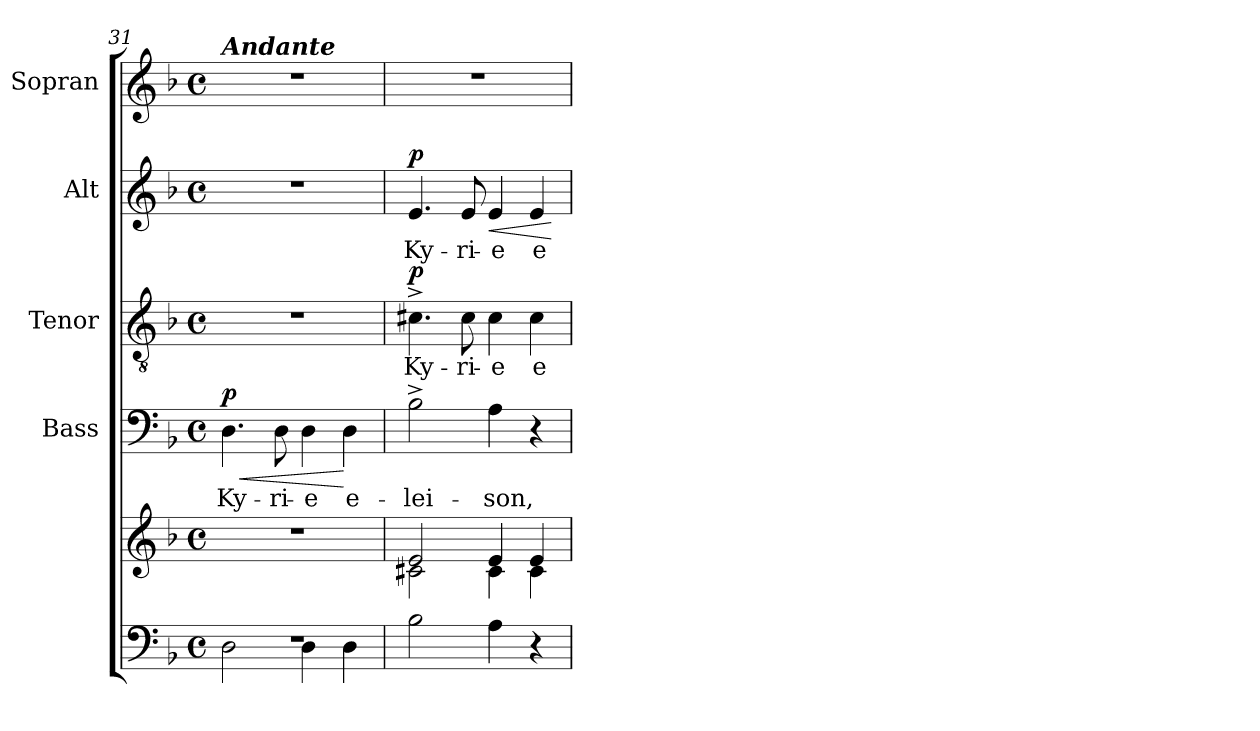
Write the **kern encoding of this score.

**kern	**kern	**kern	**text	**dynam	**kern	**text	**dynam	**kern	**text	**dynam	**kern
*part5	*part5	*part4	*part4	*part4	*part3	*part3	*part3	*part2	*part2	*part2	*part1
*staff6	*staff5	*staff4	*staff4	*staff4	*staff3	*staff3	*staff3	*staff2	*staff2	*staff2	*staff1
*	*	*I"Bass	*	*	*I"Tenor	*	*	*I"Alt	*	*	*I"Sopran
*	*	*I'B.	*	*	*I'T.	*	*	*I'A.	*	*	*I'S.
*clefF4	*clefG2	*clefF4	*	*	*clefGv2	*	*	*clefG2	*	*	*clefG2
*k[b-]	*k[b-]	*k[b-]	*	*	*k[b-]	*	*	*k[b-]	*	*	*k[b-]
*F:	*F:	*F:	*	*	*F:	*	*	*F:	*	*	*F:
*M4/4	*M4/4	*M4/4	*	*	*M4/4	*	*	*M4/4	*	*	*M4/4
*met(c)	*met(c)	*met(c)	*	*	*met(c)	*	*	*met(c)	*	*	*met(c)
=31	=31	=31	=31	=31	=31	=31	=31	=31	=31	=31	=31
*^	*	*	*	*	*	*	*	*	*	*	*
!	!	!	!	!	!	!	!	!	!	!	!	!LO:TX:a:Bi:t=Andante
!	!	!	!	!LO:LY:b	!LO:HP:b	!	!	!	!	!	!	!
!	!	!	!	!	!LO:DY:n=1:a	!	!	!	!	!	!	!
1rG	2D\	1r	4.D\	Ky-	< p	1r	.	.	1r	.	.	1r
!	!	!	!	!LO:LY:b	!	!	!	!	!	!	!	!
.	.	.	8D\	-ri-	.	.	.	.	.	.	.	.
!	!	!	!	!LO:LY:b	!	!	!	!	!	!	!	!
.	4D\	.	4D\	-e	.	.	.	.	.	.	.	.
!	!	!	!	!LO:LY:b	!	!	!	!	!	!	!	!
.	4D\	.	4D\	e-	[	.	.	.	.	.	.	.
=32	=32	=32	=32	=32	=32	=32	=32	=32	=32	=32	=32	=32
*	*	*^	*	*	*	*	*	*	*	*	*	*
!	!	!	!	!	!LO:LY:b	!	!	!LO:LY:b	!LO:DY:a	!	!LO:LY:b	!LO:DY:a	!
*v	*v	*	*	*	*	*	*	*	*	*	*	*	*
2B-\	2e/	2c#X\	2B-^>\	-lei-	.	4.c#X^>\	Ky-	p	4.e/	Ky-	p	1r
!	!	!	!	!	!	!	!LO:LY:b	!	!	!LO:LY:b	!	!
.	.	.	.	.	.	8c#\	-ri-	.	8e/	-ri-	.	.
!	!	!	!	!LO:LY:b	!	!	!LO:LY:b	!	!	!LO:LY:b	!LO:HP:b	!
4A\	4e/	4c#\	4A\	-son,	.	4c#\	-e	.	4e/	-e	<	.
!	!	!	!	!	!	!	!LO:LY:b	!	!	!LO:LY:b	!	!
4r	4e/	4c#\	4r	.	.	4c#\	e-	.	4e/	e-	.	.
*	*v	*v	*	*	*	*	*	*	*	*	*	*
.	.	.	.	.	.	.	.	.	.	[	.
=	=	=	=	=	=	=	=	=	=	=	=
*-	*-	*-	*-	*-	*-	*-	*-	*-	*-	*-	*-
